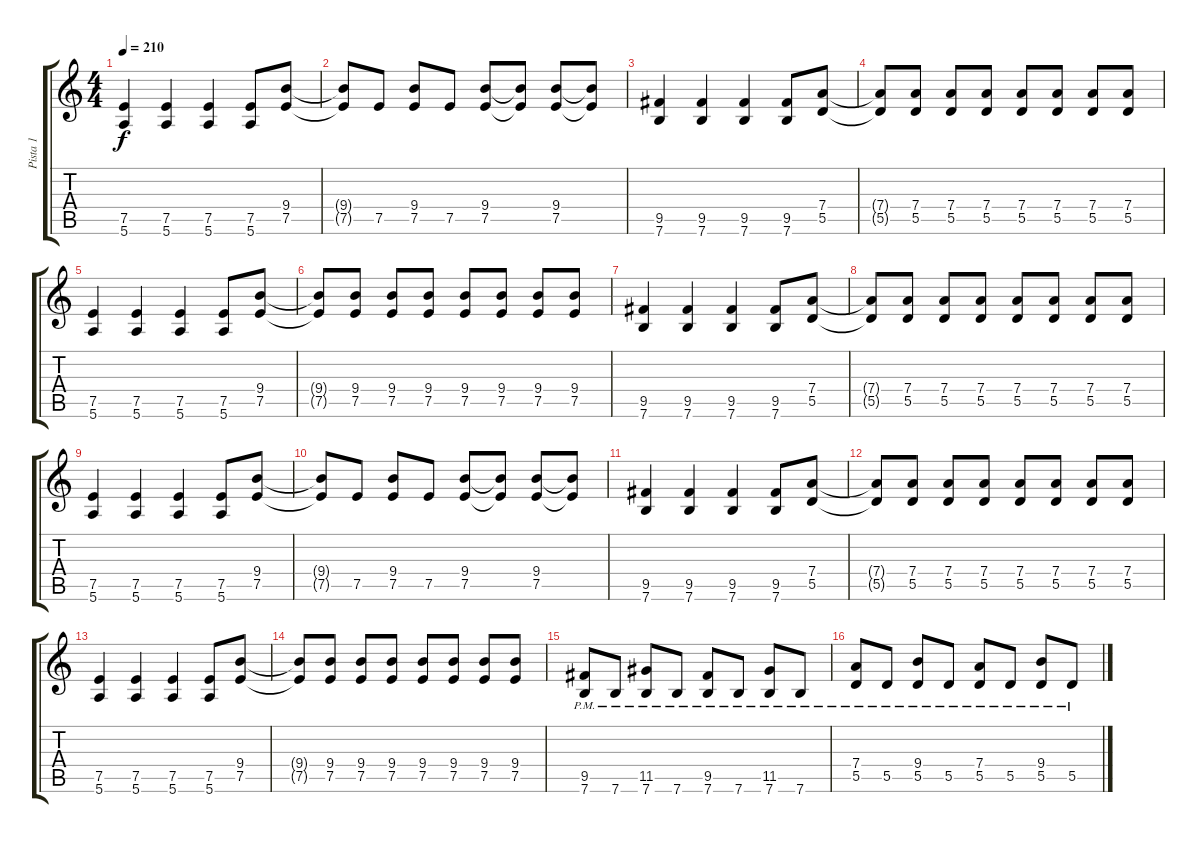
\track ("Pista 1" "Pista 1") {instrument overdrivenguitar}
\staff {score tabs}
\tuning (E4 B3 G3 D3 A2 E2) {hide}
\ts (4 4)
\tempo 210
\clef g2
\ks c
(7.5 5.6).4{dy f} (7.5 5.6).4 (7.5 5.6).4 (7.5 5.6).8 (9.4 7.5).8 |
(9.4{t} 7.5{t}).8 7.5.8 (9.4 7.5).8 7.5.8 (9.4 7.5).8 (9.4{t} 7.5{t}).8 (9.4 7.5).8 (9.4{t} 7.5{t}).8 |
(9.5 7.6).4 (9.5 7.6).4 (9.5 7.6).4 (9.5 7.6).8 (7.4 5.5).8 |
(7.4{t} 5.5{t}).8 (7.4 5.5).8 (7.4 5.5).8 (7.4 5.5).8 (7.4 5.5).8 (7.4 5.5).8 (7.4 5.5).8 (7.4 5.5).8 |
(7.5 5.6).4 (7.5 5.6).4 (7.5 5.6).4 (7.5 5.6).8 (9.4 7.5).8 |
(9.4{t} 7.5{t}).8 (9.4 7.5).8 (9.4 7.5).8 (9.4 7.5).8 (9.4 7.5).8 (9.4 7.5).8 (9.4 7.5).8 (9.4 7.5).8 |
(9.5 7.6).4 (9.5 7.6).4 (9.5 7.6).4 (9.5 7.6).8 (7.4 5.5).8 |
(7.4{t} 5.5{t}).8 (7.4 5.5).8 (7.4 5.5).8 (7.4 5.5).8 (7.4 5.5).8 (7.4 5.5).8 (7.4 5.5).8 (7.4 5.5).8 |
(7.5 5.6).4 (7.5 5.6).4 (7.5 5.6).4 (7.5 5.6).8 (9.4 7.5).8 |
(9.4{t} 7.5{t}).8 7.5.8 (9.4 7.5).8 7.5.8 (9.4 7.5).8 (9.4{t} 7.5{t}).8 (9.4 7.5).8 (9.4{t} 7.5{t}).8 |
(9.5 7.6).4 (9.5 7.6).4 (9.5 7.6).4 (9.5 7.6).8 (7.4 5.5).8 |
(7.4{t} 5.5{t}).8 (7.4 5.5).8 (7.4 5.5).8 (7.4 5.5).8 (7.4 5.5).8 (7.4 5.5).8 (7.4 5.5).8 (7.4 5.5).8 |
(7.5 5.6).4 (7.5 5.6).4 (7.5 5.6).4 (7.5 5.6).8 (9.4 7.5).8 |
(9.4{t} 7.5{t}).8 (9.4 7.5).8 (9.4 7.5).8 (9.4 7.5).8 (9.4 7.5).8 (9.4 7.5).8 (9.4 7.5).8 (9.4 7.5).8 |
(9.5{pm} 7.6{pm}).8 7.6{pm}.8 (11.5{pm} 7.6{pm}).8 7.6{pm}.8 (9.5{pm} 7.6{pm}).8 7.6{pm}.8 (11.5{pm} 7.6{pm}).8 7.6{pm}.8 |
(7.4{pm} 5.5{pm}).8 5.5{pm}.8 (9.4{pm} 5.5{pm}).8 5.5{pm}.8 (7.4{pm} 5.5{pm}).8 5.5{pm}.8 (9.4{pm} 5.5{pm}).8 5.5{pm}.8
